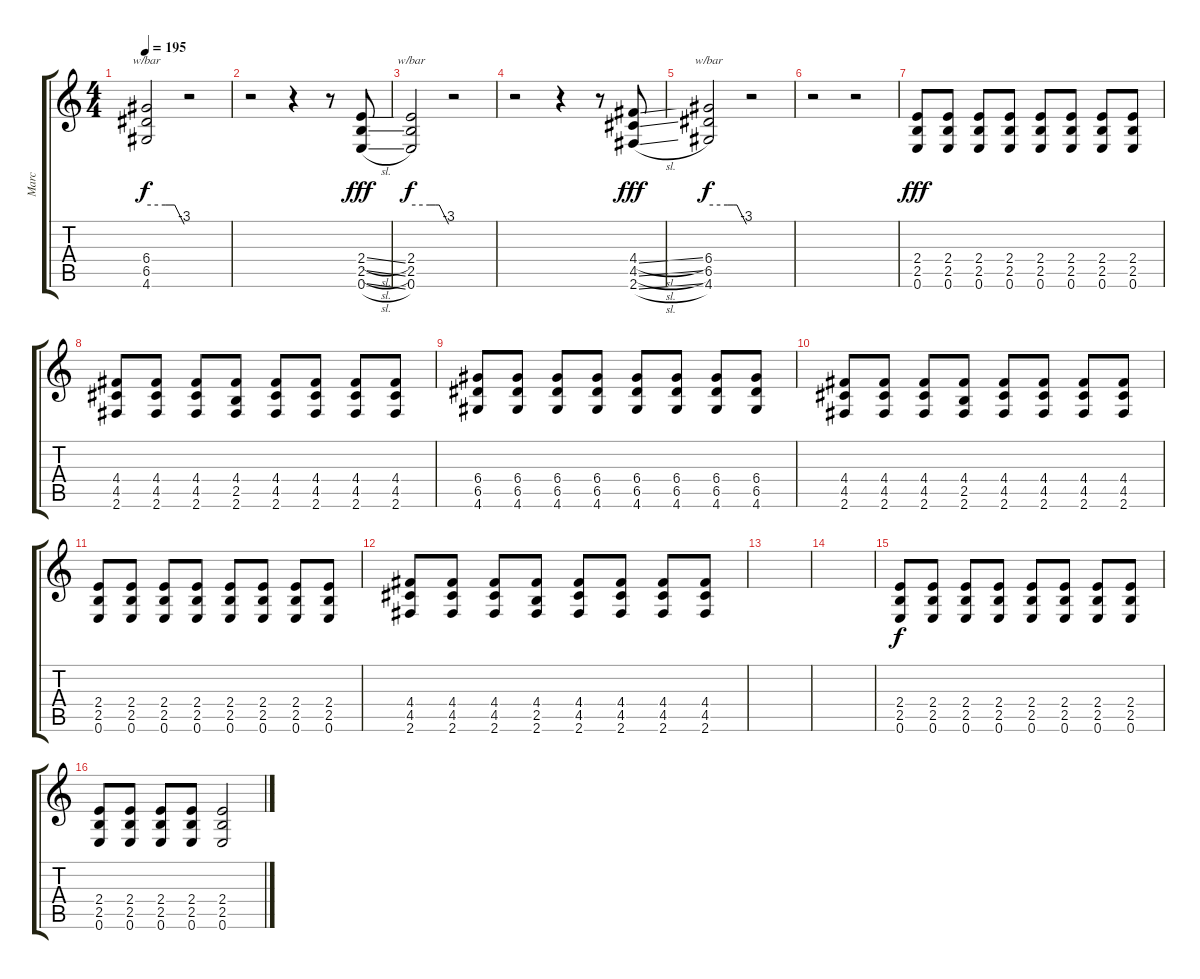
\track ("Marc" "Marc") {instrument distortionguitar}
\staff {score tabs}
\tuning (E4 B3 G3 D3 A2 E2) {hide}
\ts (4 4)
\tempo 195
\clef g2
\ks c
(6.4 6.5 4.6).2{tbe (custom default 0 0 30 0 39 0 45 0 60 -12) dy f} r.2 |
r.2 r.4 r.8 (2.4{sl} 2.5{sl} 0.6{sl}).8{dy fff} |
(2.4 2.5 0.6).2{tbe (custom default 0 0 30 0 39 0 45 0 60 -12) dy f} r.2 |
r.2 r.4 r.8 (4.4{sl} 4.5{sl} 2.6{sl}).8{dy fff} |
(6.4 6.5 4.6).2{tbe (custom default 0 0 30 0 39 0 45 0 60 -12) dy f} r.2 |
r.2 r.2 |
(2.4 2.5 0.6).8{dy fff} (2.4 2.5 0.6).8 (2.4 2.5 0.6).8 (2.4 2.5 0.6).8 (2.4 2.5 0.6).8 (2.4 2.5 0.6).8 (2.4 2.5 0.6).8 (2.4 2.5 0.6).8 |
(4.4 4.5 2.6).8 (4.4 4.5 2.6).8 (4.4 4.5 2.6).8 (4.4 2.5 2.6).8 (4.4 4.5 2.6).8 (4.4 4.5 2.6).8 (4.4 4.5 2.6).8 (4.4 4.5 2.6).8 |
(6.4 6.5 4.6).8 (6.4 6.5 4.6).8 (6.4 6.5 4.6).8 (6.4 6.5 4.6).8 (6.4 6.5 4.6).8 (6.4 6.5 4.6).8 (6.4 6.5 4.6).8 (6.4 6.5 4.6).8 |
(4.4 4.5 2.6).8 (4.4 4.5 2.6).8 (4.4 4.5 2.6).8 (4.4 2.5 2.6).8 (4.4 4.5 2.6).8 (4.4 4.5 2.6).8 (4.4 4.5 2.6).8 (4.4 4.5 2.6).8 |
(2.4 2.5 0.6).8 (2.4 2.5 0.6).8 (2.4 2.5 0.6).8 (2.4 2.5 0.6).8 (2.4 2.5 0.6).8 (2.4 2.5 0.6).8 (2.4 2.5 0.6).8 (2.4 2.5 0.6).8 |
(4.4 4.5 2.6).8 (4.4 4.5 2.6).8 (4.4 4.5 2.6).8 (4.4 2.5 2.6).8 (4.4 4.5 2.6).8 (4.4 4.5 2.6).8 (4.4 4.5 2.6).8 (4.4 4.5 2.6).8 |
|
|
(2.4 2.5 0.6).8{dy f} (2.4 2.5 0.6).8 (2.4 2.5 0.6).8 (2.4 2.5 0.6).8 (2.4 2.5 0.6).8 (2.4 2.5 0.6).8 (2.4 2.5 0.6).8 (2.4 2.5 0.6).8 |
(2.4 2.5 0.6).8 (2.4 2.5 0.6).8 (2.4 2.5 0.6).8 (2.4 2.5 0.6).8 (2.4{sl} 2.5{sl} 0.6{sl}).2
